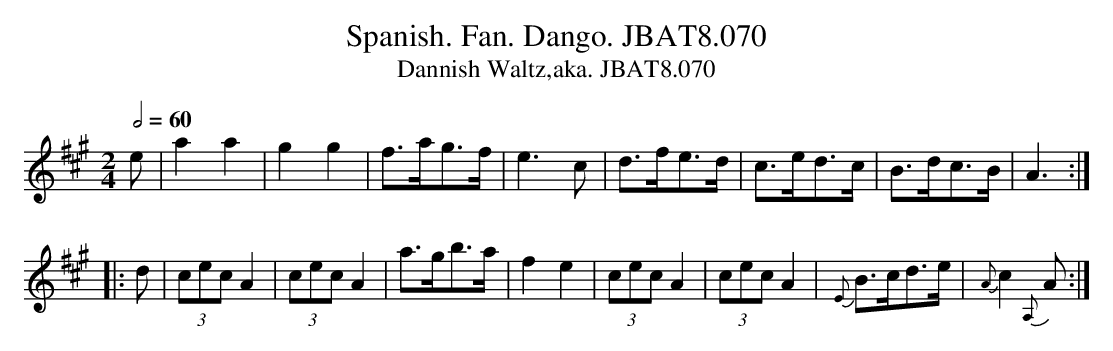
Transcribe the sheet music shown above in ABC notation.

X:1
T:Spanish. Fan. Dango. JBAT8.070
T:Dannish Waltz,aka. JBAT8.070
M:2/4
L:1/8
Q:1/2=60
K:A
e|a2 a2|g2 g2|f>ag>f|e3 c|\
d>fe>d|c>ed>c|B>dc>B|A3:|
|:d|(3cec A2|(3cec A2|a>gb>a|f2 e2|\
(3cec A2|(3cec A2|{E}}B>cd>e|{A}c2 {A,}} A:|
